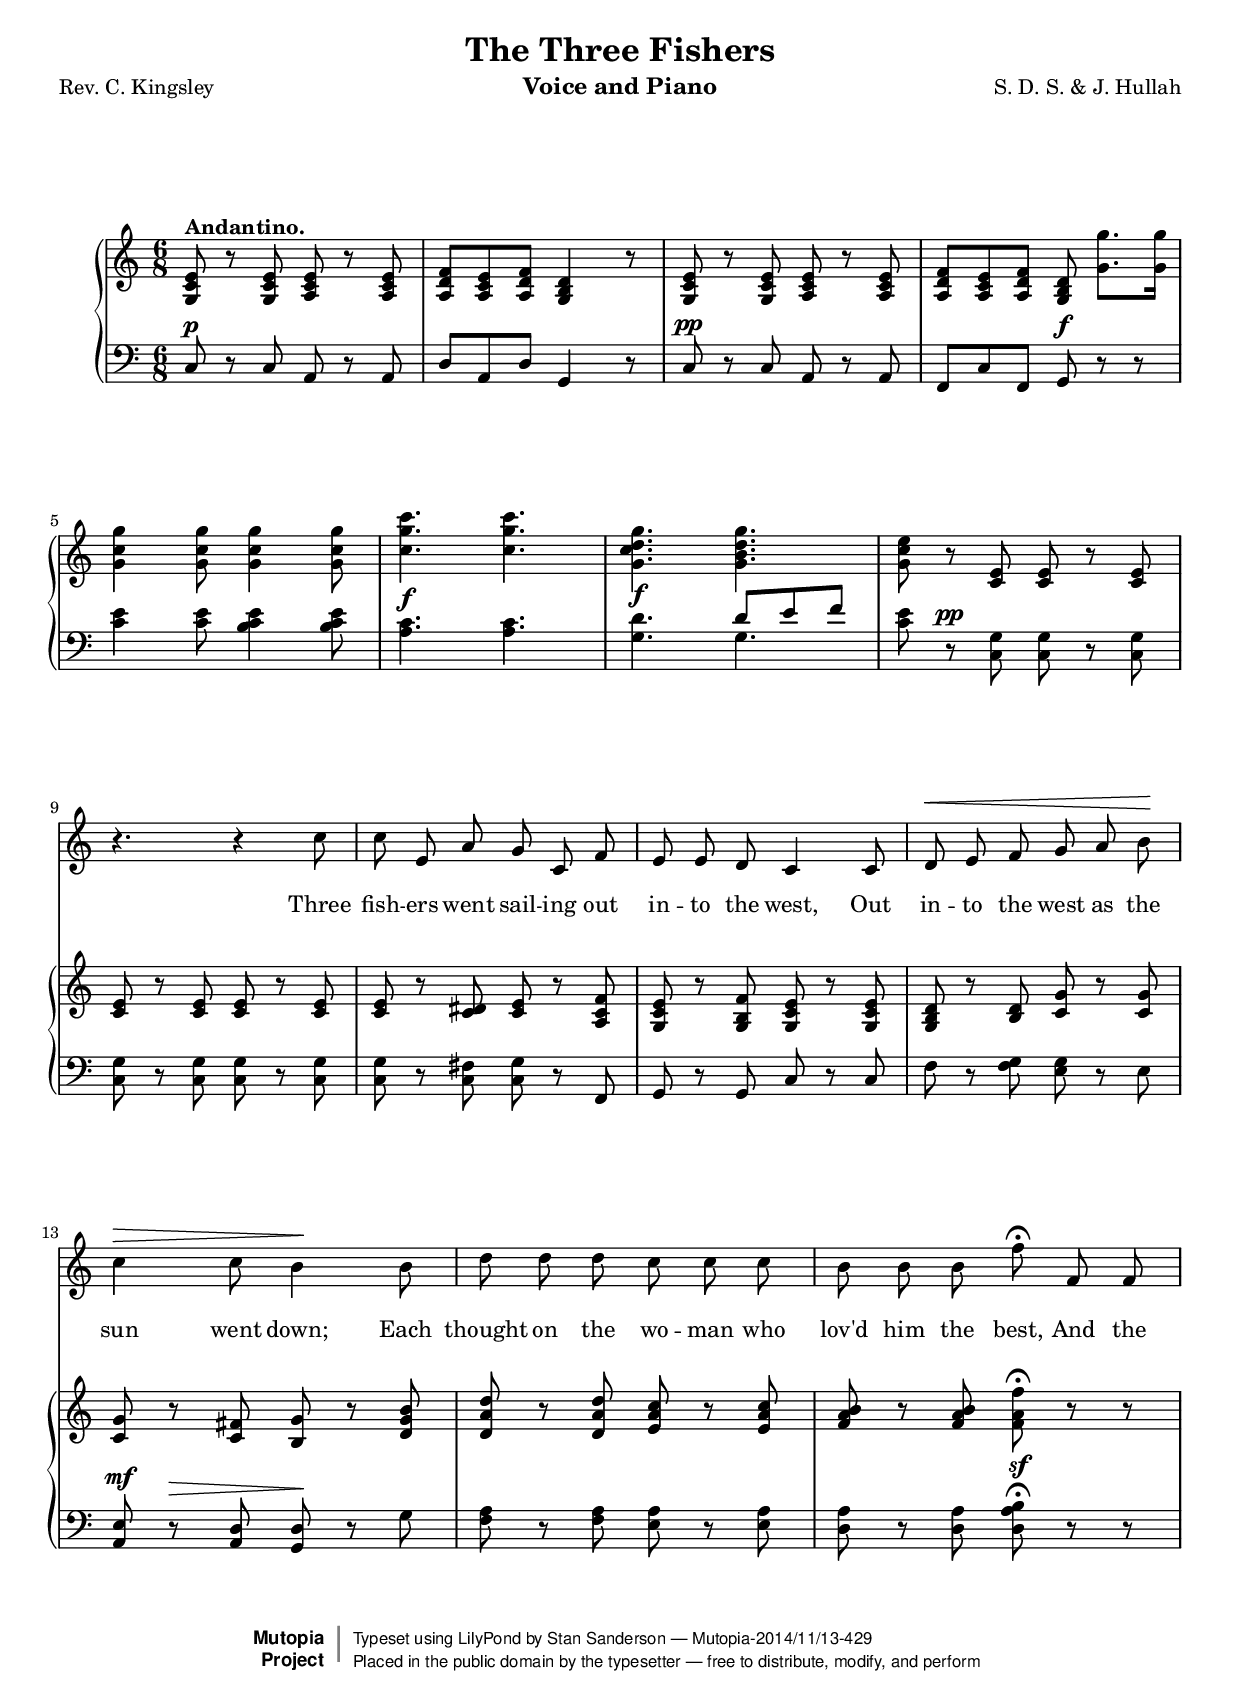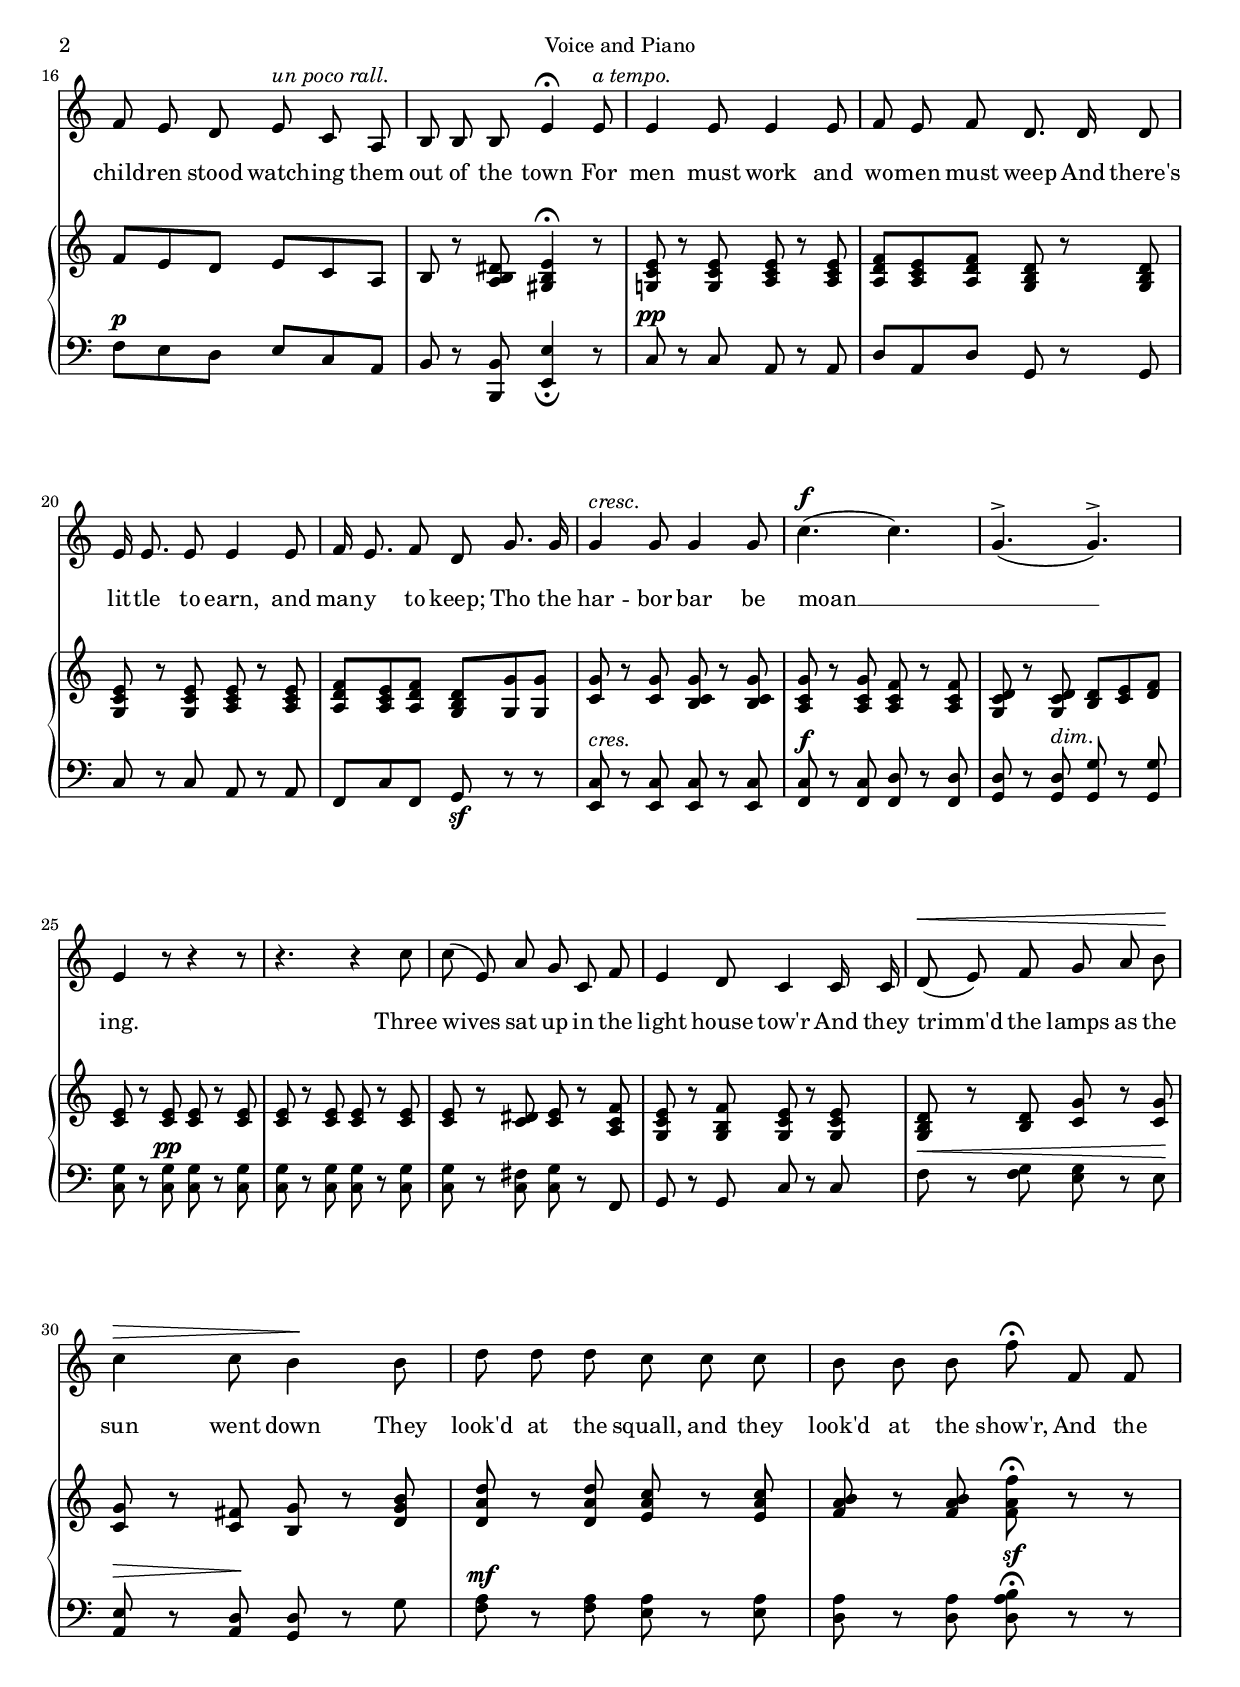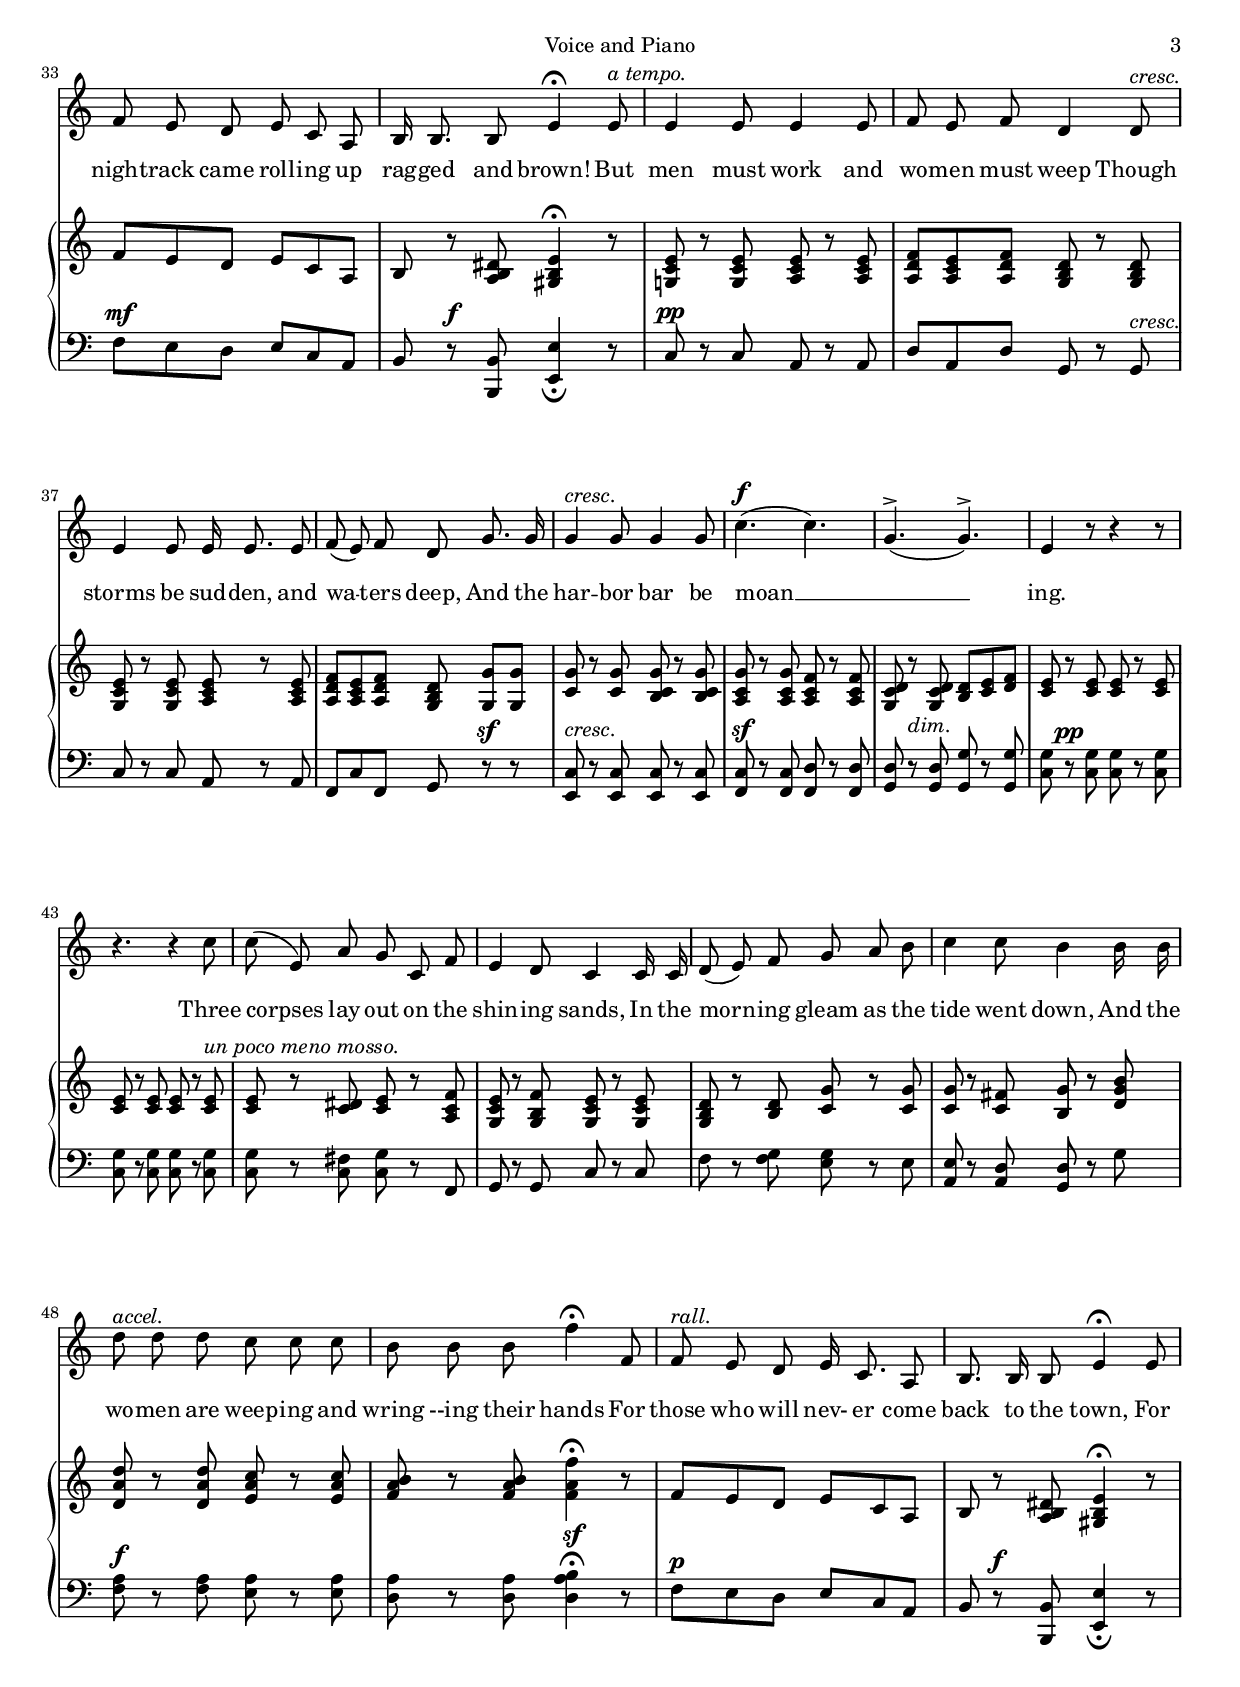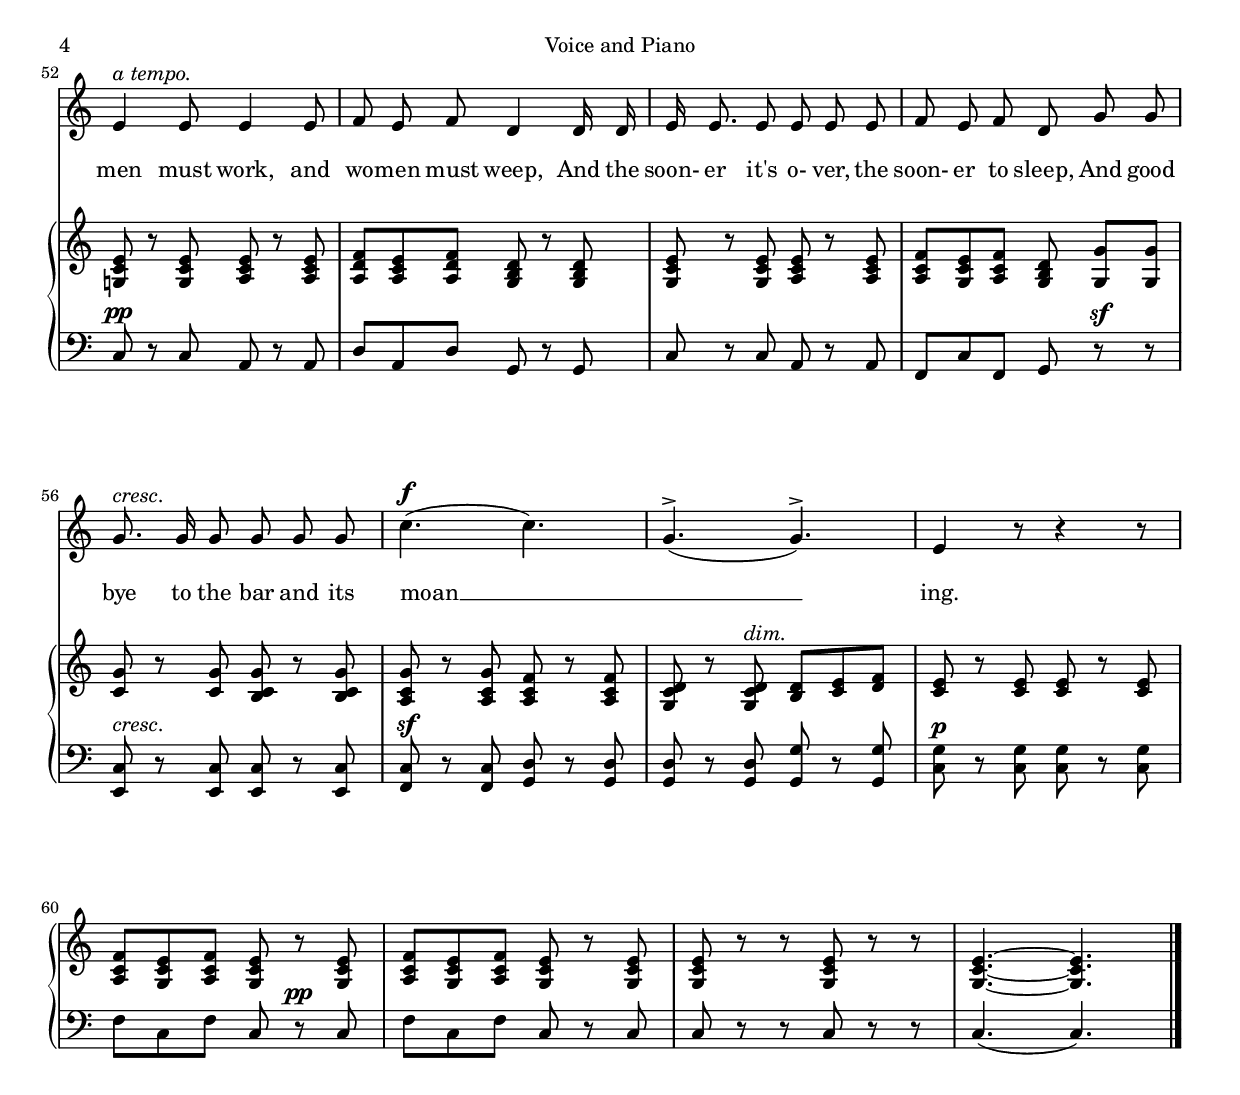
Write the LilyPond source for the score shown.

\version "2.18.2"
\include "english.ly"

#(set-global-staff-size 18)

\header {
  title = "The Three Fishers"
  composer = "S. D. S. & J. Hullah"
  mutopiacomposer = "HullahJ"
  poet = "Rev. C. Kingsley"
  instrument = "Voice and Piano"
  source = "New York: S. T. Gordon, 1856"
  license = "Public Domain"
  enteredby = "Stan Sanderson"
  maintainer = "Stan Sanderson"
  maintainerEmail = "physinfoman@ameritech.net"

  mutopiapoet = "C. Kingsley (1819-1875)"
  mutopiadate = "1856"
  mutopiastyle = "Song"
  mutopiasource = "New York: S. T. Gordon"

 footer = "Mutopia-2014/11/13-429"
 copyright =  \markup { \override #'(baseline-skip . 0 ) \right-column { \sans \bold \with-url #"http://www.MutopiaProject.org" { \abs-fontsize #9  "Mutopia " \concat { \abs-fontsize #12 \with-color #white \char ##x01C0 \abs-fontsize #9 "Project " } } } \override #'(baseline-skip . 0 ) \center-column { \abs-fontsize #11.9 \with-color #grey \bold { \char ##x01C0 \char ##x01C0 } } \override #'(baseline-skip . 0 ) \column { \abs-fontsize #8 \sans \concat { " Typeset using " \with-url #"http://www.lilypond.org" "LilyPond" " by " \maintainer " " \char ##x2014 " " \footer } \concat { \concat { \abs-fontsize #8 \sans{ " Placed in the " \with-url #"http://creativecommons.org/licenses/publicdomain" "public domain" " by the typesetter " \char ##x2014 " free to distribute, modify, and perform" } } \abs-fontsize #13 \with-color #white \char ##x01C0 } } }
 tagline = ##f
}

\paper {
  top-margin = 7 \mm
  % default vertical spacing values have been multiplied by 1.5, except where noted with **
  system-system-spacing = #'((basic-distance . 18) (minimum-distance . 12) (padding . 1.5))
  % defaults are 12, 8, and 1
  score-system-spacing = #'((basic-distance . 21) (minimum-distance . 12) (padding . 1.5))
  % defaults are 14, 8, and 1
  markup-system-spacing = #'((basic-distance . 7.5) (padding . 13))
  % defaults are 5 and 0.5**
  score-markup-spacing = #'((basic-distance . 18) (padding . 0.75))
  % defaults are 12 and 0.5
  markup-markup-spacing = #'((basic-distance . 1.5) (padding . 0.75))
  % defaults are 1 and 0.5
  top-system-spacing = #'((basic-distance . 1.5) (padding . 1.5))
  % defaults are 1 and 1
  top-markup-spacing = #'((basic-distance . 4) (padding 1.5))
  % defaults are none** and 1
  last-bottom-spacing = #'((basic-distance . 1.5) (padding . 7))
  % defaults are 1 and 1**
}

\layout {
  % #(set-paper-size = "letter")
  indent = 8 \mm
  % interscoreline = 4.0 \mm
  % default vertical spacing values have been multiplied by 1.5, except where noted with **
  \context {
    \Staff
    \override VerticalAxisGroup.default-staff-staff-spacing =
    #'((basic-distance . 13.5) (minimum-distance . 12) (padding . 1.5))
    % defaults are 9, 8, and 1
    \RemoveEmptyStaves
    \override VerticalAxisGroup.remove-first = ##t
  }
  \context {
    \Lyrics
    \override VerticalAxisGroup.nonstaff-relatedstaff-spacing =
    #'((basic-distance . 7.5) (padding . 0.75))
    % defaults are 5.5** and 0.5
    \override VerticalAxisGroup.nonstaff-unrelatedstaff-spacing.padding = #1.5
    % default is 1
  }
}


%% Spelling curiosities not corrected!

melody =  \relative c'' {
  \key c\major \time 6/8
  s4.*2*4 \break s4.*2*4 \break
  r4. r4 c8 | c e, a g c, f | e e d c4 c8 | d^\< e f g a b\! |
  c4^\> c8 b4\! b8 | d d d c c c | b b b f'\fermata f, f |
  f e d e^\markup {\italic "un poco rall."} c a |
  b b b e4\fermata e8^\markup {\italic "a tempo."} | e4 e8 e4 e8 |
  f8 e f d8. d16 d8 | e16 e8. e8 e4 e8 | f16 e8. f8 d g8. g16 |
  g4^\markup { \italic cresc. } g8 g4 g8 | c4.^\f(\melisma c) | g4.^>( g^>)\melismaEnd |

  e4 r8 r4 r8 |r4. r4 c'8 | c8( e,) a g c, f |
  e4 d8 c4 c16 c | d8^\<( e) f g a b\! | c4^\> c8 b4\! b8 |
  d8 d d c c c | b b b f'\fermata f, f |
  f e d e c a | b16 b8. b8 e4\fermata e8^\markup {\italic "a tempo."} | e4 e8 e4 e8 |
  f8 e f d4 d8^\markup { \italic cresc. } | e4 e8 e16 e8. e8 | f( e) f d g8. g16 |
  g4^\markup { \italic cresc. } g8 g4 g8 | c4.^\f(\melisma c) | g4.^>( g^>)\melismaEnd |

  e4 r8 r4 r8 |r4. r4 c'8 | c( e,) a g c, f | e4 d8 c4 c16 c | d8( e) f g a b |
  c4 c8 b4 b16 b | d8^\markup {\italic "accel."} d d c c c | b b b f'4\fermata f,8 |
  f8^\markup {\italic "rall."} e d e16 c8. a8 | b8. b16 b8 e4\fermata e8 |
  e4^\markup {\italic "a tempo."} e8 e4 e8 | f e f d4 d16 d |
  e16 e8. e8 e e e | f e f d g g | g8.^\markup {\italic "cresc."} g16 g8 g g g |
  c4.^\f(\melisma c) | g4.^>( g^>)\melismaEnd | e4 r8 r4 r8 |\break
}

textA = \lyricmode {
  Three fish -- ers went sail -- ing out in -- to the west, Out in -- to the west
  as the sun went down; Each thought on the wo -- man who lov'd him the best,
  And the child -- ren stood watch -- ing them out of the town
  For men must work and wo -- men must weep And there's lit -- tle to earn,
  and man -- y to keep; Tho the har -- bor bar be moan __ ing.
  Three wives sat up in the light house tow'r And they trimm'd the lamps
  as the sun went down They look'd at the squall, and they look'd at the show'r,
  And the night -- rack came roll -- ing up rag -- ged and brown!
  But men must work and wo -- men must weep Though storms be sud -- den,
  and wa -- ters deep, And the har -- bor bar be moan __ ing.
  Three corpses lay out on the shin -- ing sands, In the morn -- ing gleam as the
  tide went down, And the wo -- men are weep -- ing and wring --ing their hands
  For those who will nev- er come back to the town, For men must work,
  and wo -- men must weep, And the soon- er it's o- ver, the soon- er to sleep,
  And good bye to the bar and its moan __ ing.
}

%%%% page numbers refer to original edition

upper = \relative c' {
  \key c\major \time 6/8
  <g c e>8^\markup {\bold "Andantino."} r <g c e> <a c e> r <a c e> |
  <a d f>8 <a c e> <a d f> <g b d>4 r8 | <g c e> r <g c e> <a c e> r <a c e> |
  <a d f>8 <a c e> <a d f> <g b d> <g' g'>8.[ <g g'>16] |
  <g c g'>4 <g c g'>8 <g c g'>4 <g c g'>8 | <c g' c>4. <c g' c> | <g c d g> <g b d g> |
  <g c e>8 r <c, e> <c e> r <c e> |
  <c e> r <c e> <c e> r <c e> | <c e> r <c ds> <c e> r <a c f> |
  <g c e> r <g b f'> <g c e> r <g c e> | <g b d> r <b d> <c g'> r <c g'> |
  <c g'>8 r <c fs> <b g'> r <d g b> | <d a' d> r <d a' d> <e a c> r <e a c> |
  <f a b>8 r <f a b> <f a f'>\fermata r r |
  %% page2
  f8 e d e c a | b r <a b ds> <gs b e>4\fermata r8 | <g! c e> r <g c e> <a c e> r <a c e> |
  <a d f>8 <a c e> <a d f> <g b d> r <g b d> | <g c e> r <g c e> <a c e> r <a c e> |
  <a d f>8 <a c e> <a d f> <g b d> <g g'> <g g'> |
  <c g'>8 r <c g'> <b c g'> r <b c g'> | <a c g'> r <a c g'> <a c f> r <a c f> |
  <g c d> r <g c d> <b d> <c e> <d f> |
  <c e> r <c e> <c e> r <c e> | <c e> r <c e> <c e> r <c e> | <c e> r <c ds> <c e> r <a c f> |
%%% page 3
  <g c e>8 r <g b f'> <g c e> r <g c e> | <g b d> r <b d> <c g'> r <c g'> |
  <c g'> r <c fs> <b g'> r <d g b> |
  <d a' d> r <d a' d> <e a c> r <e a c> | <f a b> r <f a b> <f a f'>\fermata r r |
  f8 e d e c a | b r <a b ds> <gs b e>4\fermata r8 | <g! c e> r <g c e> <a c e> r <a c e> |
  <a d f>8 <a c e> <a d f> <g b d> r <g b d> | <g c e> r <g c e> <a c e> r <a c e> |
  <a d f>8 <a c e> <a d f> <g b d> <g g'>[ <g g'>] |
%%% page4
  <g' c,> r <g c,> <g c, b> r <g c, b> | <g c, a> r <g c, a> <f c a> r <f c a> |
  <d c g> r <d c g> <d b> <e c> <f d> |
  <e c> r <e c> <e c> r <e c> |
  \break % fixes markup spacing issue in next measure
  <e c> r <e c> <e c> r <e c>^\markup {\italic "un poco meno mosso."} |
  <e c> r <ds c> <e c> r <f c a> |
  <e c g> r <f b, g> <e c g> r <e c g> | <d b g> r <d b> <g c,> r <g c,> |
  <g c,> r <fs c> <g b,> r <b g d> |
  <d a d,> r <d a d,> <c a e> r <c a e> | <b a f> r <b a f> <f' a, f>4\fermata r8 |
  f, e d e c a |
%%% page 5
  b r <ds b a> <e b gs>4\fermata r8 | <e c g!> r <e c g> <e c a> r <e c a> |
  <f d a> <e c a> <f d a> <d b g> r <d b g> |
  <e c g> r < e c g> <e c a> r <e c a> | <f c a> <e c g> <f c a> <d b g> <g g,>[ <g g,>] |
  <g c,> r <g c,> <g c, b> r < g c, b> |
  <g c, a> r <g c, a> <f c a> r <f c a> | <d c g> r <d c g>^\markup { \italic dim. } <d b> <e c> <f d> |
  <e c> r <e c> <e c> r <e c> |
  <f c a> <e c g> <f c a> <e c g> r <e c g> | <f c a> <e c g> <f c a> <e c g> r <e c g> |
  <e c g> r r <e c g> r r | <e c g>4. ~ <e c g>
}

lower = \relative c {
  \key c\major \time 6/8
  c8^\p r c a r a | d a d g,4 r8 | c^\pp r c a r a | f c' f, g^\f r r |
  <c' e>4 <c e>8 <b c e>4 <b c e>8 | <a c>4.^\f <a c> | <g d'>^\f <<{ d'8 e f }\\{ g,4.}>> |
  <c e>8 r^\pp <c, g'> <c g'> r <c g'> |
  <c g'>8 r <c g'> <c g'> r <c g'> | <c g'> r <c fs> <c g'> r f, | g r g c r c |
  f r <f g> <e g> r e |
  <e a,>8^\mf r^\> <d a> <d g,>\! r g | <f a> r <f a> <e a> r <e a> |
  <d a'>8 r <d a'> <d a' b>^\sf\fermata r r
  %% page2
  f^\p e d e c a | b r <b b,> <e e,>4_\fermata r8 | c^\pp r c a r a |
  d a d g, r g | c r c a r a |f c' f, g\sf r r |
  <c e,>^\markup {\italic cres. } r <c e,> <c e,> r <c e,> | <c f,>^\f r <c f,> <d f,> r <d f,> |
  <d g,> r <d g,>^\markup { \italic dim. } <g g,> r <g g,> |
  <g c,> r <g c,>^\pp <g c,> r <g c,> | <g c,> r <g c,> <g c,> r <g c,> |
  <g c,> r <fs c> <g c,> r f, |
%%% page 3
  g8 r g c r c | f^\< r <f g> <e g> r e\! | <e a,>^\> r <d a>\! <d g,> r g |
  <f a>^\mf r <f a> <e a> r <e a> | <d a'>8 r <d a'> <d a' b>^\sf\fermata r r
  f^\mf e d e c a | b r^\f <b b,> <e e,>4_\fermata r8 | c^\pp r c a r a |
  d a d g, r g^\markup {\italic cresc. } | c r c a r a | f c' f, g r^\sf r
%%% page 4
  <c e,>^\markup {\italic cresc. } r <c e,> <c e,> r <c e,> | <c f,>^\sf r <c f,> <d f,> r <d f,> |
  <d g,> r^\markup {\italic dim. } <d g,> <g g,> r <g g,> |
  <g c,> r^\pp <g c,> <g c,> r <g c,> | <g c,> r <g c,> <g c,> r <g c,> |
  <g c,> r <fs c> <g c,> r f, |
  g r g c r c | f r <f g> <e g> r e | <e a,> r <d a> <d g,> r g |
  <f a>^\f r <f a> <e a> r <e a> | <d a'>8 r <d a'> <d a' b>4^\sf\fermata r8 |
  f^\p e d e c a |
%%% page 5
  b8 r^\f <b b,> <e e,>4_\fermata r8 | c^\pp r c a r a | d a d g, r g |
  c r c a r a | f c' f, g r^\sf r | <c e,>^\markup {\italic cresc. } r <c e,> <c e,> r <c e,> |
  <c f,>^\sf r <c f,> <d g,> r <d g,> | <d g,> r <d g,> <g g,> r <g g,> |
  <g c,>^\p r <g c,> <g c,> r <g c,> |
  f c f c r^\pp c |f c f c r c | c r r c r r | c4.( c) | \bar "|."
}

\score {
  <<
    \new Staff = "melodystaff" \with {
      midiInstrument = #"choir aahs"
    } <<
      \new Voice = "mel" {
        \autoBeamOff
        \melody
      }
      \lyricsto mel \new Lyrics \textA
    >>

    \new PianoStaff <<
      \new Staff = "upper" \upper
      \new Staff = "lower" <<
        \clef bass
        \lower
      >>
    >>
  >>
  \layout { }
  \midi {
    \tempo 4. = 40
  }
}
